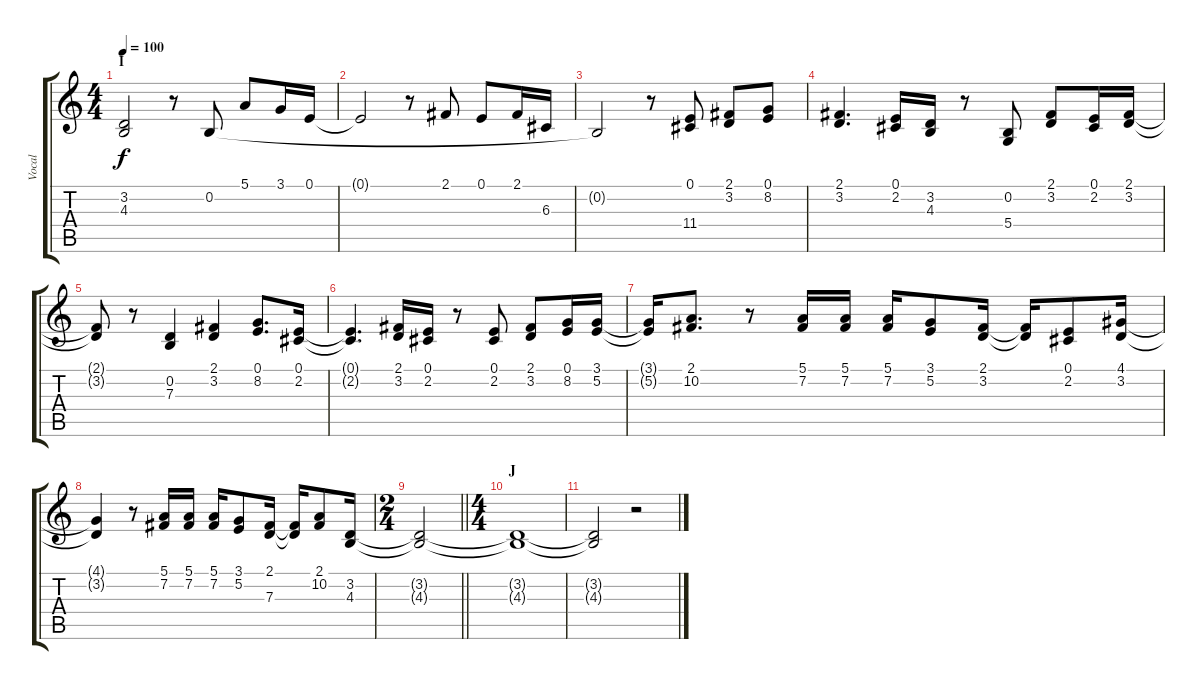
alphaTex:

\track ("Vocal" "Vocal") {mute instrument lead6voice}
\staff {score tabs}
\tuning (E4 B3 G3 D3 A2 E2) {hide}
\ts (4 4)
\section ("" "I")
\tempo 100
\clef g2
\ks c
(3.2{t} 4.3{t}).2{dy f} r.8 0.2.8 5.1.8 3.1.16 0.1.16 |
0.1{t}.2 r.8 2.1.8 0.1.8 2.1.16 6.3.16 |
0.2{t}.2 r.8 (0.1 11.4).8 (2.1 3.2).8 (0.1 8.2).8 |
(2.1 3.2).4{d} (0.1 2.2).16 (3.2 4.3).16 r.8 (0.2 5.4).8 (2.1 3.2).8 (0.1 2.2).16 (2.1 3.2).16 |
(2.1{t} 3.2{t}).8 r.8 (0.2 7.3).4 (2.1 3.2).4 (0.1 8.2).8{d} (0.1 2.2).16 |
(0.1{t} 2.2{t}).4{d} (2.1 3.2).16 (0.1 2.2).16 r.8 (0.1 2.2).8 (2.1 3.2).8 (0.1 8.2).16 (3.1 5.2).16 |
(3.1{t} 5.2{t}).16 (2.1 10.2).8{d} r.8 (5.1 7.2).16 (5.1 7.2).16 (5.1 7.2).16 (3.1 5.2).8 (2.1 3.2).16 (2.1{t} 3.2{t}).16 (0.1 2.2).8 (4.1 3.2).16 |
(4.1{t} 3.2{t}).4 r.8 (5.1 7.2).16 (5.1 7.2).16 (5.1 7.2).16 (3.1 5.2).8 (2.1 7.3).16 (2.1{t} 7.3{t}).16 (2.1 10.2).8 (3.2 4.3).16 |
\ts (2 4)
\barLineRight lightlight
(3.2{t} 4.3{t}).2 |
\ts (4 4)
\section ("" "J")
(3.2{t} 4.3{t}).1 |
(3.2{t} 4.3{t}).2 r.2
